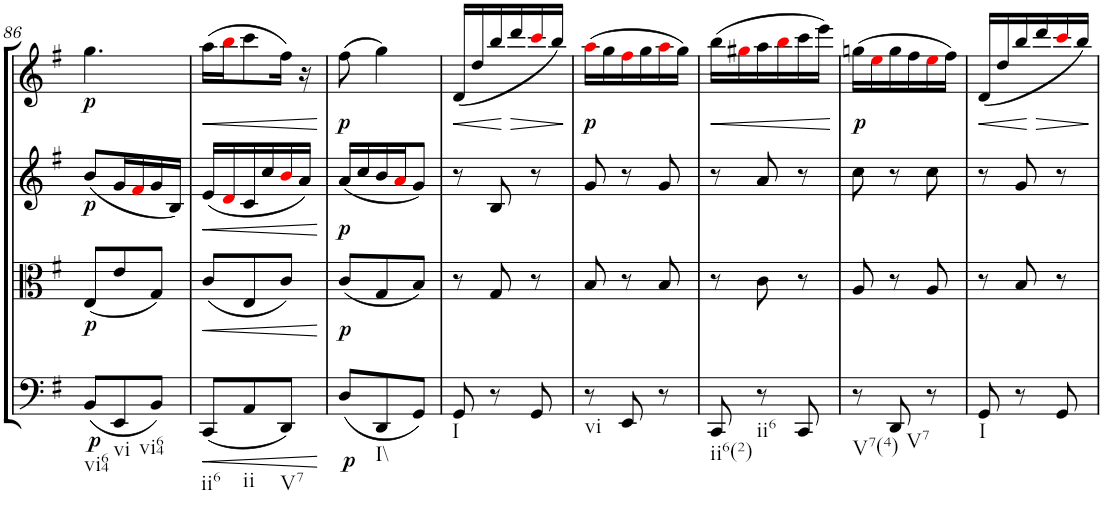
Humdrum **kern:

**kern	**dynam	**kern	**dynam	**kern	**dynam	**kern	**dynam
*part4	*part4	*part3	*part3	*part2	*part2	*part1	*part1
*staff4	*staff4	*staff3	*staff3	*staff2	*staff2	*staff1	*staff1
*I"Cello	*	*I"Viola	*	*I"2nd Violin	*	*I"1st Violin	*
*	*	*I'Vla	*	*I'Vln	*	*I'Vln	*
!!LO:PB:g=z
*clefF4	*	*clefC3	*	*clefG2	*	*clefG2	*
*k[f#]	*	*k[f#]	*	*k[f#]	*	*k[f#]	*
*G:	*	*G:	*	*G:	*	*G:	*
*M3/8	*	*M3/8	*	*M3/8	*	*M3/8	*
=86	=86	=86	=86	=86	=86	=86	=86
!LO:TX:b:t=vi64	!	!	!	!	!	!	!
!	!LO:DY:b	!	!LO:DY:b	!	!LO:DY:b	!	!LO:DY:b
(8BB/L	p	(8E/L	p	(8b/L	p	4.gg\	p
!LO:TX:b:t=vi	!	!	!	!	!	!	!
8EE/	.	8e/	.	16g/L	.	.	.
.	.	.	.	16f#i/	.	.	.
!LO:TX:b:t=vi64	!	!	!	!	!	!	!
8BB/J)	.	8G/J)	.	16g/	.	.	.
.	.	.	.	16B/JJ)	.	.	.
=87	=87	=87	=87	=87	=87	=87	=87
!LO:TX:b:t=ii6	!	!	!	!	!	!	!
!	!LO:HP:b	!	!LO:HP:b	!	!LO:HP:b	!	!LO:HP:b
(8CC/L	<	(8c/L	<	(16e/LL	<	(16aa\LL	<
.	.	.	.	16di/	.	16bbi\J	.
!LO:TX:b:t=ii	!	!	!	!	!	!	!
8AA/	.	8E/	.	16c/	.	8ccc\	.
.	.	.	.	16cc/	.	.	.
!LO:TX:b:t=V7	!	!	!	!	!	!	!
8DD/J)	.	8c/J)	.	16bi/	.	16ff#\Jk)	.
.	.	.	.	16a/JJ)	.	16r	.
.	[	.	[	.	[	.	[
=88	=88	=88	=88	=88	=88	=88	=88
!	!LO:DY:b	!	!LO:DY:b	!	!LO:DY:b	!	!LO:DY:b
(8D/L	p	(8c/L	p	(16a/LL	p	(8ff#\	p
.	.	.	.	16cc/	.	.	.
!LO:TX:b:t=I\\	!	!	!	!	!	!	!
8DD/	.	8G/	.	16b/	.	4gg\)	.
.	.	.	.	16ai/J	.	.	.
8GG/J)	.	8B/J)	.	8g/J)	.	.	.
=89	=89	=89	=89	=89	=89	=89	=89
!LO:TX:b:t=I	!	!	!	!	!	!	!
!	!	!	!	!	!	!	!LO:HP:b
8GG/	.	8r	.	8r	.	(16d/LL	<
.	.	.	.	.	.	16dd/	.
8r	.	8G/	.	8B/	.	16bb/	.
!	!	!	!	!	!	!	!LO:HP:n=1:b
.	.	.	.	.	.	16ddd/	[ >
8GG/	.	8r	.	8r	.	16ccci/	.
.	.	.	.	.	.	16bb/JJ)	.
.	.	.	.	.	.	.	]
=90	=90	=90	=90	=90	=90	=90	=90
!LO:TX:b:t=vi	!	!	!	!	!	!	!
!	!	!	!	!	!	!	!LO:DY:b
8r	.	8B/	.	8g/	.	(16aai\LL	p
.	.	.	.	.	.	16gg\	.
8EE/	.	8r	.	8r	.	16ff#i\	.
.	.	.	.	.	.	16gg\	.
8r	.	8B/	.	8g/	.	16aai\	.
.	.	.	.	.	.	16gg\JJ)	.
=91	=91	=91	=91	=91	=91	=91	=91
!LO:TX:b:t=ii6(2)	!	!	!	!	!	!	!
!	!	!	!	!	!	!	!LO:HP:b
8CC/	.	8r	.	8r	.	(16bb\LL	<
.	.	.	.	.	.	16gg#Xi\	.
!LO:TX:b:t=ii6	!	!	!	!	!	!	!
8r	.	8c\	.	8a/	.	16aa\	.
.	.	.	.	.	.	16bbi\	.
8CC/	.	8r	.	8r	.	16ccc\	.
.	.	.	.	.	.	16eee\JJ)	.
.	.	.	.	.	.	.	[
=92	=92	=92	=92	=92	=92	=92	=92
!LO:TX:b:t=V7(4)	!	!	!	!	!	!	!
!	!	!	!	!	!	!	!LO:DY:b
8r	.	8A/	.	8cc\	.	(16ggn\LL	p
.	.	.	.	.	.	16eei\	.
!LO:TX:b:t=V7	!	!	!	!	!	!	!
8DD/	.	8r	.	8r	.	16gg\	.
.	.	.	.	.	.	16ff#\	.
8r	.	8A/	.	8cc\	.	16eei\	.
.	.	.	.	.	.	16ff#\JJ)	.
=93	=93	=93	=93	=93	=93	=93	=93
!LO:TX:b:t=I	!	!	!	!	!	!	!
!	!	!	!	!	!	!	!LO:HP:b
8GG/	.	8r	.	8r	.	(16d/LL	<
.	.	.	.	.	.	16dd/	.
8r	.	8B/	.	8g/	.	16bb/	.
!	!	!	!	!	!	!	!LO:HP:n=1:b
.	.	.	.	.	.	16ddd/	[ >
8GG/	.	8r	.	8r	.	16ccci/	.
.	.	.	.	.	.	16bb/JJ)	.
.	.	.	.	.	.	.	]
=	=	=	=	=	=	=	=
*-	*-	*-	*-	*-	*-	*-	*-
